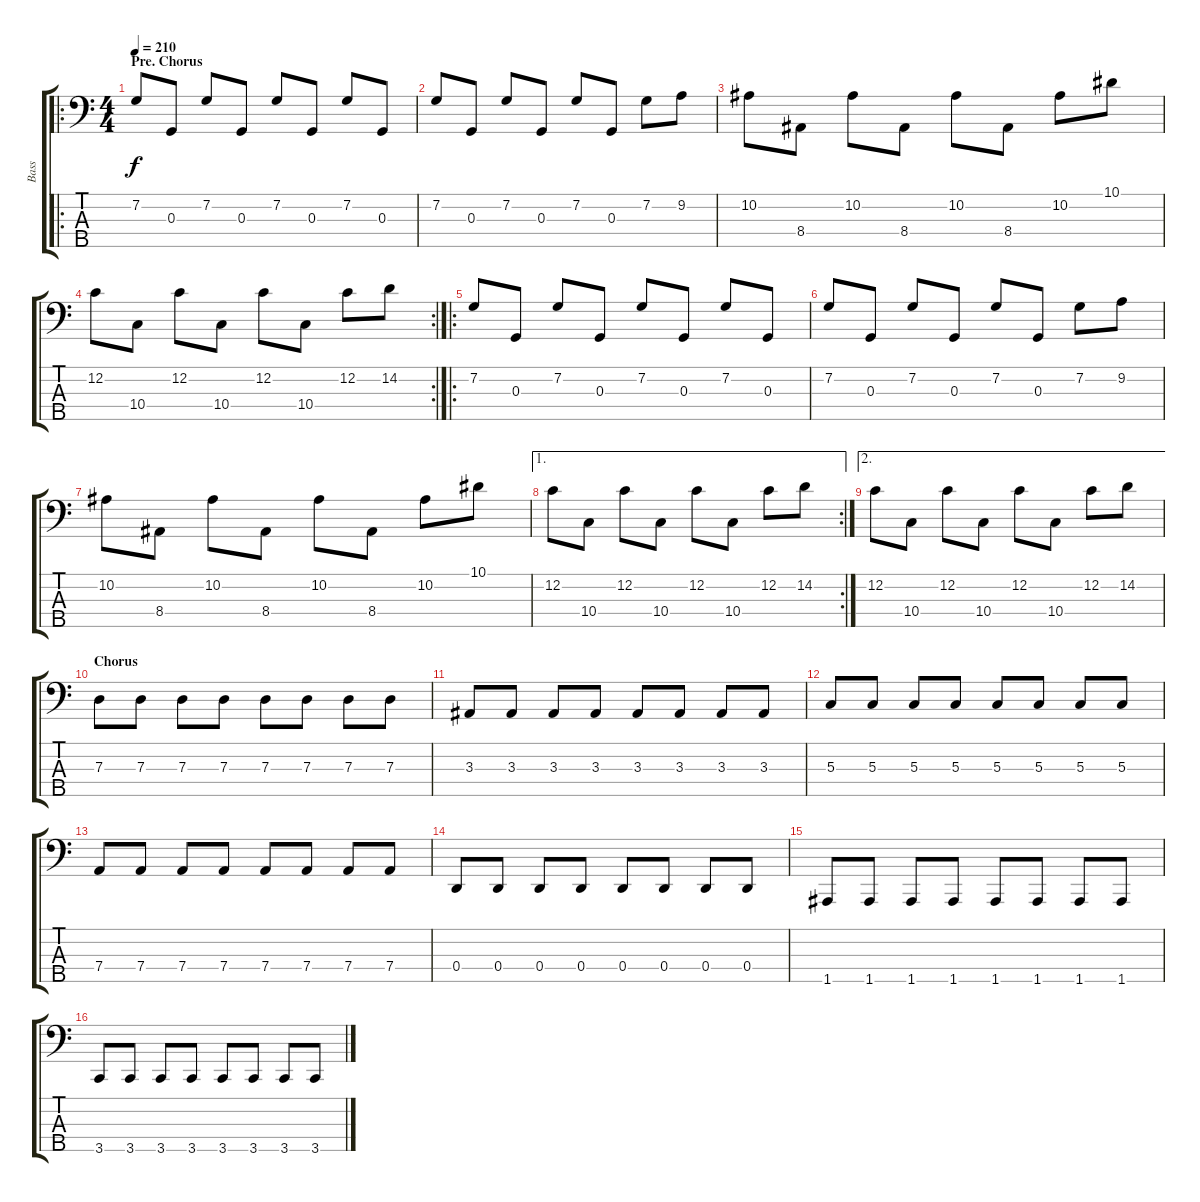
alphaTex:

\track ("Bass" "Bass") {instrument electricbassfinger}
\staff {score tabs}
\tuning (F2 C2 G1 D1 A0) {hide}
\ro
\ts (4 4)
\section ("" "Pre. Chorus")
\tempo 210
\clef f4
\ks c
7.2.8{dy f} 0.3.8 7.2.8 0.3.8 7.2.8 0.3.8 7.2.8 0.3.8 |
7.2.8 0.3.8 7.2.8 0.3.8 7.2.8 0.3.8 7.2.8 9.2.8 |
10.2.8 8.4.8 10.2.8 8.4.8 10.2.8 8.4.8 10.2.8 10.1.8 |
\rc 2
12.2.8 10.4.8 12.2.8 10.4.8 12.2.8 10.4.8 12.2.8 14.2.8 |
\ro
7.2.8 0.3.8 7.2.8 0.3.8 7.2.8 0.3.8 7.2.8 0.3.8 |
7.2.8 0.3.8 7.2.8 0.3.8 7.2.8 0.3.8 7.2.8 9.2.8 |
10.2.8 8.4.8 10.2.8 8.4.8 10.2.8 8.4.8 10.2.8 10.1.8 |
\ae 1
\rc 2
12.2.8 10.4.8 12.2.8 10.4.8 12.2.8 10.4.8 12.2.8 14.2.8 |
\ae 2
12.2.8 10.4.8 12.2.8 10.4.8 12.2.8 10.4.8 12.2.8 14.2.8 |
\section ("" "Chorus")
7.3.8 7.3.8 7.3.8 7.3.8 7.3.8 7.3.8 7.3.8 7.3.8 |
3.3.8 3.3.8 3.3.8 3.3.8 3.3.8 3.3.8 3.3.8 3.3.8 |
5.3.8 5.3.8 5.3.8 5.3.8 5.3.8 5.3.8 5.3.8 5.3.8 |
7.4.8 7.4.8 7.4.8 7.4.8 7.4.8 7.4.8 7.4.8 7.4.8 |
0.4.8 0.4.8 0.4.8 0.4.8 0.4.8 0.4.8 0.4.8 0.4.8 |
1.5.8 1.5.8 1.5.8 1.5.8 1.5.8 1.5.8 1.5.8 1.5.8 |
3.5.8 3.5.8 3.5.8 3.5.8 3.5.8 3.5.8 3.5.8 3.5.8
